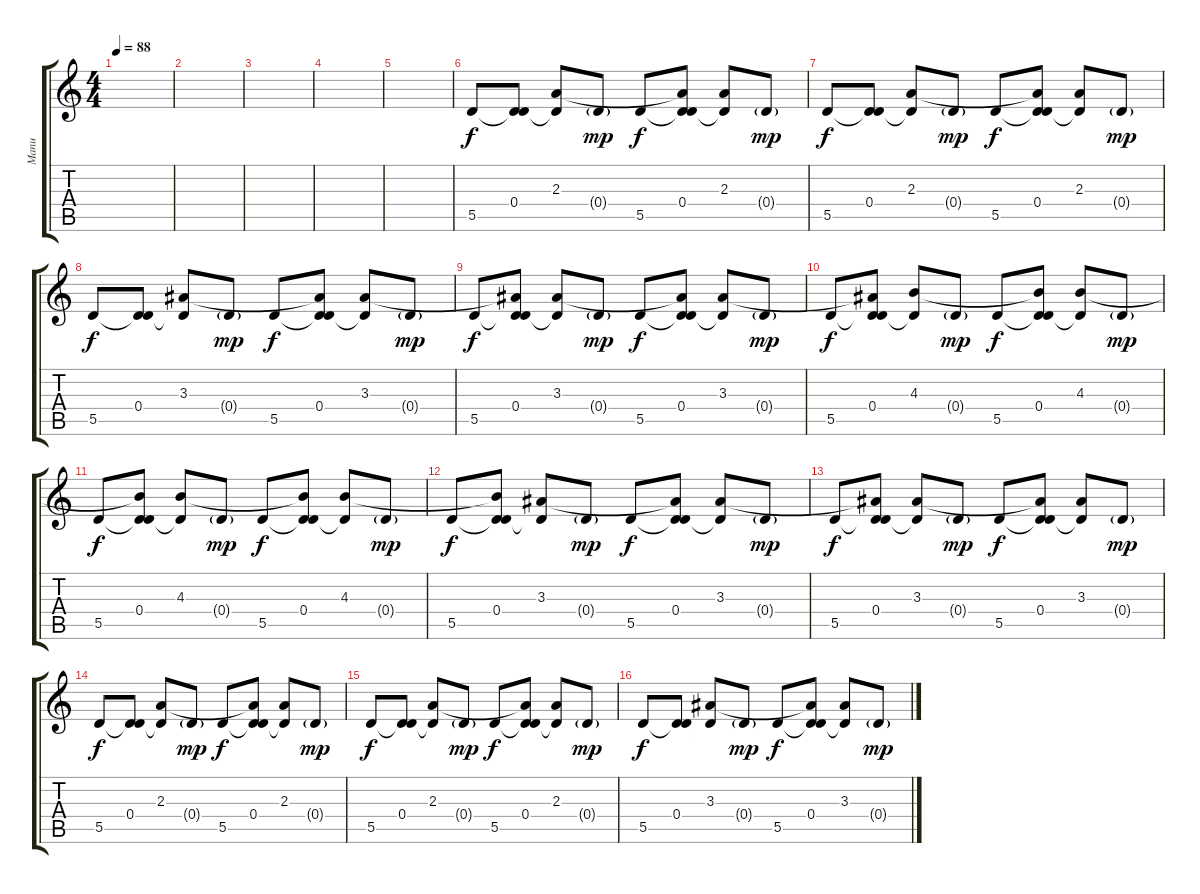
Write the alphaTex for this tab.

\track ("Manu" "Manu") {instrument acousticguitarnylon}
\staff {score tabs}
\tuning (E4 B3 G3 D3 A2 E2) {hide}
\ts (4 4)
\tempo 88
\clef g2
\ks c
|
|
|
|
|
5.5.8 (0.4 5.5{t}).8 (2.3 0.4{t}).8 0.4{g}.8{dy mp} 5.5.8{dy f} (2.3{t} 0.4 5.5{t}).8 (2.3 0.4{t}).8 0.4{g}.8{dy mp} |
5.5.8{dy f} (0.4 5.5{t}).8 (2.3 0.4{t}).8 0.4{g}.8{dy mp} 5.5.8{dy f} (2.3{t} 0.4 5.5{t}).8 (2.3 0.4{t}).8 0.4{g}.8{dy mp} |
5.5.8{dy f} (0.4 5.5{t}).8 (3.3 0.4{t}).8 0.4{g}.8{dy mp} 5.5.8{dy f} (3.3{t} 0.4 5.5{t}).8 (3.3 0.4{t}).8 0.4{g}.8{dy mp} |
5.5.8{dy f} (3.3{t} 0.4 5.5{t}).8 (3.3 0.4{t}).8 0.4{g}.8{dy mp} 5.5.8{dy f} (3.3{t} 0.4 5.5{t}).8 (3.3 0.4{t}).8 0.4{g}.8{dy mp} |
5.5.8{dy f} (3.3{t} 0.4 5.5{t}).8 (4.3 0.4{t}).8 0.4{g}.8{dy mp} 5.5.8{dy f} (4.3{t} 0.4 5.5{t}).8 (4.3 0.4{t}).8 0.4{g}.8{dy mp} |
5.5.8{dy f} (4.3{t} 0.4 5.5{t}).8 (4.3 0.4{t}).8 0.4{g}.8{dy mp} 5.5.8{dy f} (4.3{t} 0.4 5.5{t}).8 (4.3 0.4{t}).8 0.4{g}.8{dy mp} |
5.5.8{dy f} (4.3{t} 0.4 5.5{t}).8 (3.3 0.4{t}).8 0.4{g}.8{dy mp} 5.5.8{dy f} (3.3{t} 0.4 5.5{t}).8 (3.3 0.4{t}).8 0.4{g}.8{dy mp} |
5.5.8{dy f} (3.3{t} 0.4 5.5{t}).8 (3.3 0.4{t}).8 0.4{g}.8{dy mp} 5.5.8{dy f} (3.3{t} 0.4 5.5{t}).8 (3.3 0.4{t}).8 0.4{g}.8{dy mp} |
5.5.8{dy f} (0.4 5.5{t}).8 (2.3 0.4{t}).8 0.4{g}.8{dy mp} 5.5.8{dy f} (2.3{t} 0.4 5.5{t}).8 (2.3 0.4{t}).8 0.4{g}.8{dy mp} |
5.5.8{dy f} (0.4 5.5{t}).8 (2.3 0.4{t}).8 0.4{g}.8{dy mp} 5.5.8{dy f} (2.3{t} 0.4 5.5{t}).8 (2.3 0.4{t}).8 0.4{g}.8{dy mp} |
5.5.8{dy f} (0.4 5.5{t}).8 (3.3 0.4{t}).8 0.4{g}.8{dy mp} 5.5.8{dy f} (3.3{t} 0.4 5.5{t}).8 (3.3 0.4{t}).8 0.4{g}.8{dy mp}
